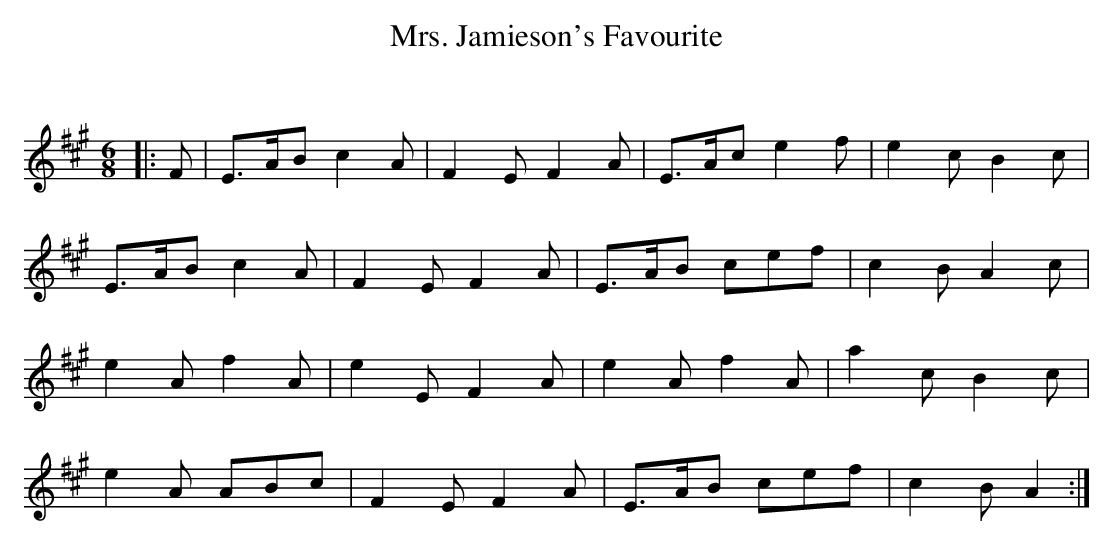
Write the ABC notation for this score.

X:1
T: Mrs. Jamieson's Favourite
C:
Q:180
K:A
M:6/8
L:1/16
|:F2|E3AB2 c4A2|F4E2 F4A2|E3Ac2 e4f2|e4c2 B4c2|
E3AB2 c4A2|F4E2 F4A2|E3AB2 c2e2f2|c4B2 A4c2|
e4A2 f4A2|e4E2 F4A2|e4A2 f4A2|a4c2 B4c2|
e4A2 A2B2c2|F4E2 F4A2|E3AB2 c2e2f2|c4B2 A4:|
